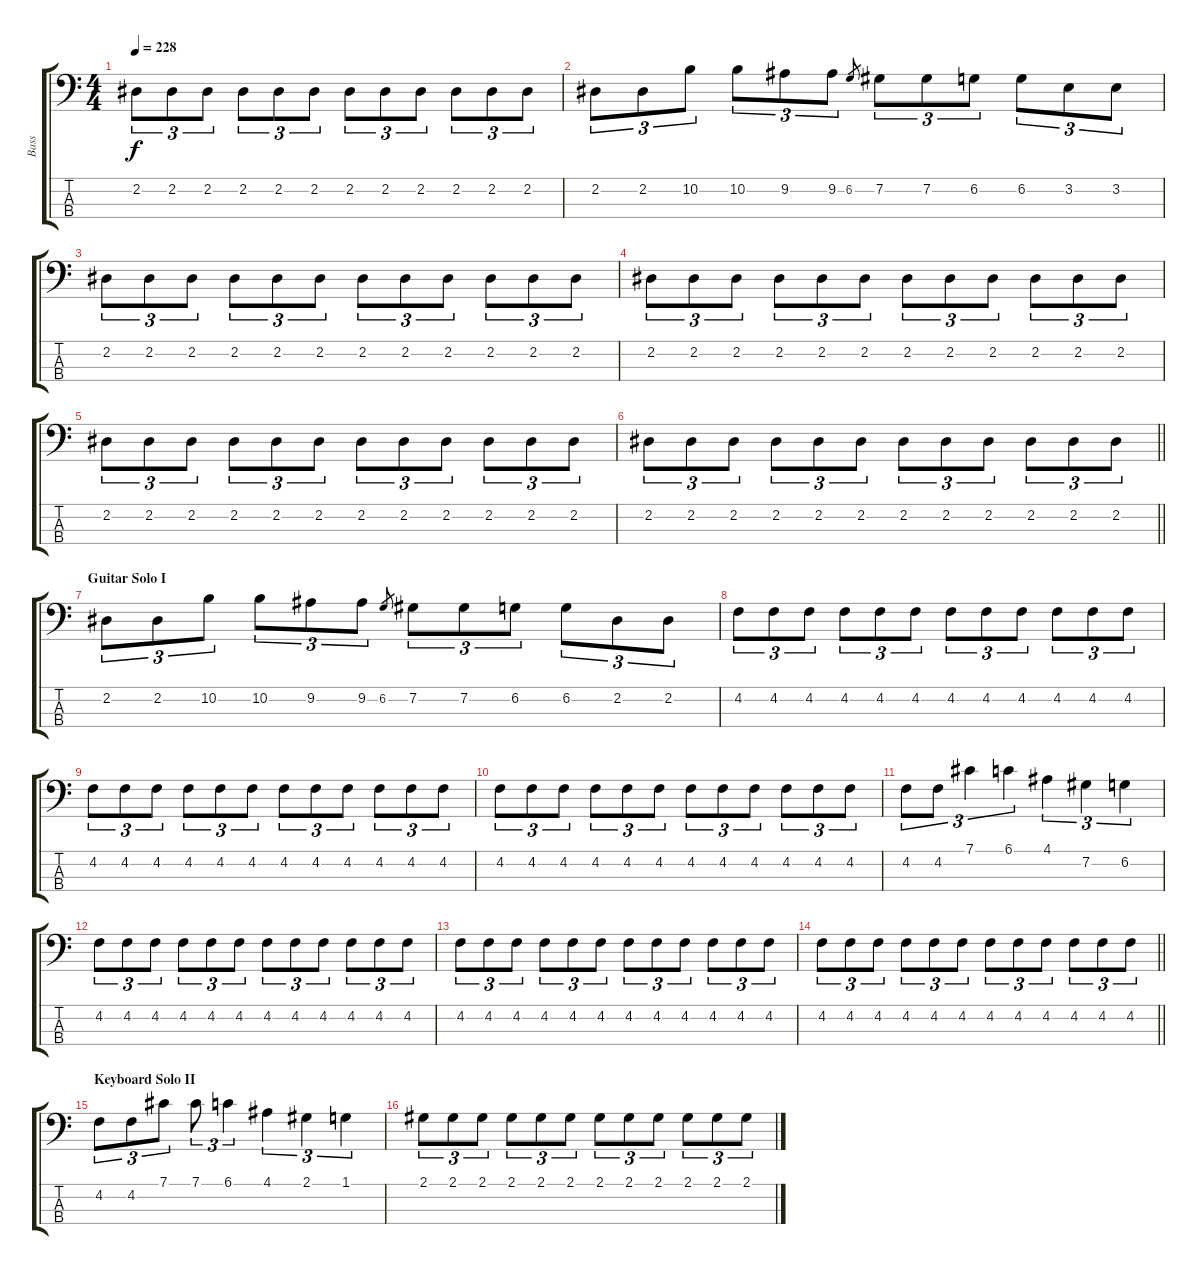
\track ("Bass" "Bass") {instrument fretlessbass}
\staff {score tabs}
\tuning (Gb2 Db2 Ab1 Eb1) {hide}
\ts (4 4)
\tempo 228
\clef f4
\ks c
2.2.8{tu (3 2) dy f} 2.2.8{tu (3 2)} 2.2.8{tu (3 2)} 2.2.8{tu (3 2)} 2.2.8{tu (3 2)} 2.2.8{tu (3 2)} 2.2.8{tu (3 2)} 2.2.8{tu (3 2)} 2.2.8{tu (3 2)} 2.2.8{tu (3 2)} 2.2.8{tu (3 2)} 2.2.8{tu (3 2)} |
2.2.8{tu (3 2)} 2.2.8{tu (3 2)} 10.2.8{tu (3 2)} 10.2.8{tu (3 2)} 9.2.8{tu (3 2)} 9.2.8{tu (3 2)} 6.2.8{gr} 7.2.8{tu (3 2)} 7.2.8{tu (3 2)} 6.2.8{tu (3 2)} 6.2.8{tu (3 2)} 3.2.8{tu (3 2)} 3.2.8{tu (3 2)} |
2.2.8{tu (3 2)} 2.2.8{tu (3 2)} 2.2.8{tu (3 2)} 2.2.8{tu (3 2)} 2.2.8{tu (3 2)} 2.2.8{tu (3 2)} 2.2.8{tu (3 2)} 2.2.8{tu (3 2)} 2.2.8{tu (3 2)} 2.2.8{tu (3 2)} 2.2.8{tu (3 2)} 2.2.8{tu (3 2)} |
2.2.8{tu (3 2)} 2.2.8{tu (3 2)} 2.2.8{tu (3 2)} 2.2.8{tu (3 2)} 2.2.8{tu (3 2)} 2.2.8{tu (3 2)} 2.2.8{tu (3 2)} 2.2.8{tu (3 2)} 2.2.8{tu (3 2)} 2.2.8{tu (3 2)} 2.2.8{tu (3 2)} 2.2.8{tu (3 2)} |
2.2.8{tu (3 2)} 2.2.8{tu (3 2)} 2.2.8{tu (3 2)} 2.2.8{tu (3 2)} 2.2.8{tu (3 2)} 2.2.8{tu (3 2)} 2.2.8{tu (3 2)} 2.2.8{tu (3 2)} 2.2.8{tu (3 2)} 2.2.8{tu (3 2)} 2.2.8{tu (3 2)} 2.2.8{tu (3 2)} |
\barLineRight lightlight
2.2.8{tu (3 2)} 2.2.8{tu (3 2)} 2.2.8{tu (3 2)} 2.2.8{tu (3 2)} 2.2.8{tu (3 2)} 2.2.8{tu (3 2)} 2.2.8{tu (3 2)} 2.2.8{tu (3 2)} 2.2.8{tu (3 2)} 2.2.8{tu (3 2)} 2.2.8{tu (3 2)} 2.2.8{tu (3 2)} |
\section ("" "Guitar Solo I")
2.2.8{tu (3 2)} 2.2.8{tu (3 2)} 10.2.8{tu (3 2)} 10.2.8{tu (3 2)} 9.2.8{tu (3 2)} 9.2.8{tu (3 2)} 6.2.8{gr} 7.2.8{tu (3 2)} 7.2.8{tu (3 2)} 6.2.8{tu (3 2)} 6.2.8{tu (3 2)} 2.2.8{tu (3 2)} 2.2.8{tu (3 2)} |
4.2.8{tu (3 2)} 4.2.8{tu (3 2)} 4.2.8{tu (3 2)} 4.2.8{tu (3 2)} 4.2.8{tu (3 2)} 4.2.8{tu (3 2)} 4.2.8{tu (3 2)} 4.2.8{tu (3 2)} 4.2.8{tu (3 2)} 4.2.8{tu (3 2)} 4.2.8{tu (3 2)} 4.2.8{tu (3 2)} |
4.2.8{tu (3 2)} 4.2.8{tu (3 2)} 4.2.8{tu (3 2)} 4.2.8{tu (3 2)} 4.2.8{tu (3 2)} 4.2.8{tu (3 2)} 4.2.8{tu (3 2)} 4.2.8{tu (3 2)} 4.2.8{tu (3 2)} 4.2.8{tu (3 2)} 4.2.8{tu (3 2)} 4.2.8{tu (3 2)} |
4.2.8{tu (3 2)} 4.2.8{tu (3 2)} 4.2.8{tu (3 2)} 4.2.8{tu (3 2)} 4.2.8{tu (3 2)} 4.2.8{tu (3 2)} 4.2.8{tu (3 2)} 4.2.8{tu (3 2)} 4.2.8{tu (3 2)} 4.2.8{tu (3 2)} 4.2.8{tu (3 2)} 4.2.8{tu (3 2)} |
4.2.8{tu (3 2)} 4.2.8{tu (3 2)} 7.1.4{tu (3 2)} 6.1.4{tu (3 2)} 4.1.4{tu (3 2)} 7.2.4{tu (3 2)} 6.2.4{tu (3 2)} |
4.2.8{tu (3 2)} 4.2.8{tu (3 2)} 4.2.8{tu (3 2)} 4.2.8{tu (3 2)} 4.2.8{tu (3 2)} 4.2.8{tu (3 2)} 4.2.8{tu (3 2)} 4.2.8{tu (3 2)} 4.2.8{tu (3 2)} 4.2.8{tu (3 2)} 4.2.8{tu (3 2)} 4.2.8{tu (3 2)} |
4.2.8{tu (3 2)} 4.2.8{tu (3 2)} 4.2.8{tu (3 2)} 4.2.8{tu (3 2)} 4.2.8{tu (3 2)} 4.2.8{tu (3 2)} 4.2.8{tu (3 2)} 4.2.8{tu (3 2)} 4.2.8{tu (3 2)} 4.2.8{tu (3 2)} 4.2.8{tu (3 2)} 4.2.8{tu (3 2)} |
\barLineRight lightlight
4.2.8{tu (3 2)} 4.2.8{tu (3 2)} 4.2.8{tu (3 2)} 4.2.8{tu (3 2)} 4.2.8{tu (3 2)} 4.2.8{tu (3 2)} 4.2.8{tu (3 2)} 4.2.8{tu (3 2)} 4.2.8{tu (3 2)} 4.2.8{tu (3 2)} 4.2.8{tu (3 2)} 4.2.8{tu (3 2)} |
\section ("" "Keyboard Solo II")
4.2.8{tu (3 2)} 4.2.8{tu (3 2)} 7.1.8{tu (3 2)} 7.1.8{tu (3 2)} 6.1.4{tu (3 2)} 4.1.4{tu (3 2)} 2.1.4{tu (3 2)} 1.1.4{tu (3 2)} |
2.1.8{tu (3 2)} 2.1.8{tu (3 2)} 2.1.8{tu (3 2)} 2.1.8{tu (3 2)} 2.1.8{tu (3 2)} 2.1.8{tu (3 2)} 2.1.8{tu (3 2)} 2.1.8{tu (3 2)} 2.1.8{tu (3 2)} 2.1.8{tu (3 2)} 2.1.8{tu (3 2)} 2.1.8{tu (3 2)}
